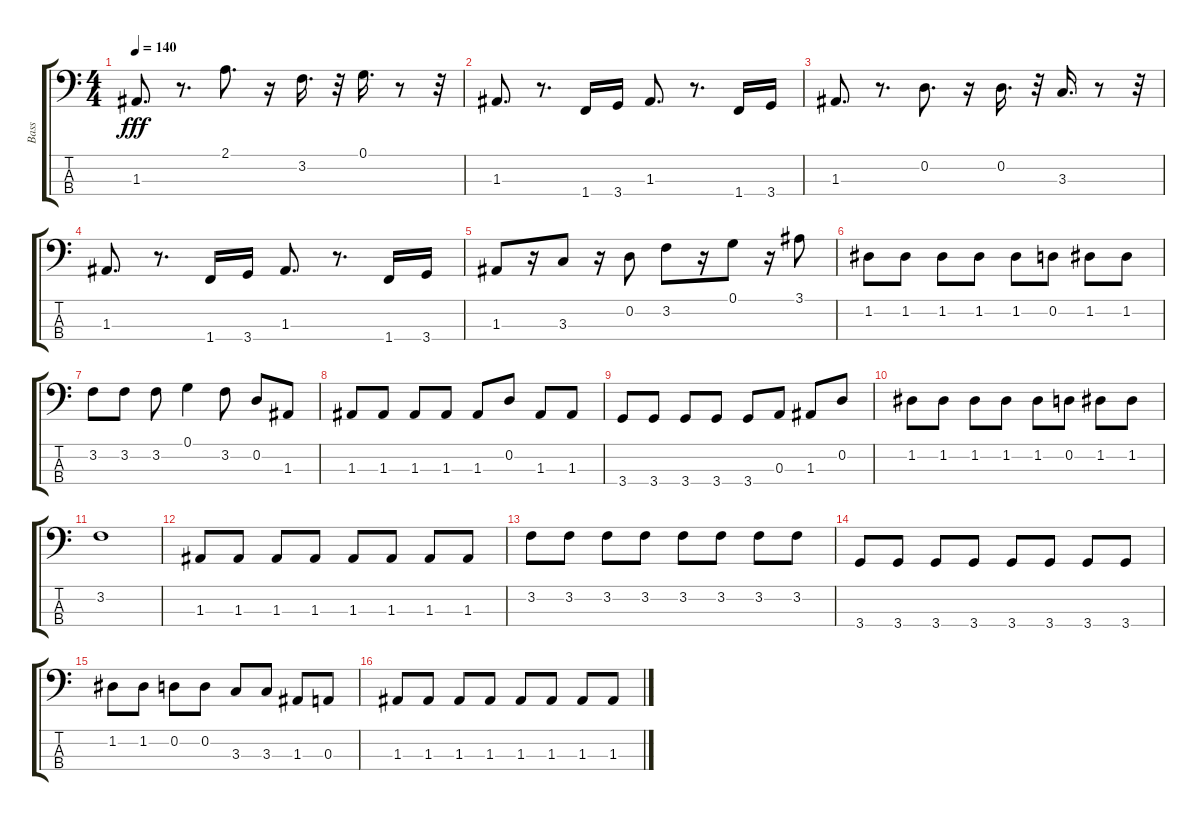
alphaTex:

\track ("Bass" "Bass") {instrument electricbassfinger}
\staff {score tabs}
\tuning (G2 D2 A1 E1) {hide}
\ts (4 4)
\tempo 140
\clef f4
\ks c
1.3.8{d dy fff} r.8{d} 2.1.8{d} r.16 3.2.16{d} r.32 0.1.16{d} r.8 r.32 |
1.3.8{d} r.8{d} 1.4.16 3.4.16 1.3.8{d} r.8{d} 1.4.16 3.4.16 |
1.3.8{d} r.8{d} 0.2.8{d} r.16 0.2.16{d} r.32 3.3.16{d} r.8 r.32 |
1.3.8{d} r.8{d} 1.4.16 3.4.16 1.3.8{d} r.8{d} 1.4.16 3.4.16 |
1.3.8 r.16 3.3.8 r.16 0.2.8 3.2.8 r.16 0.1.8 r.16 3.1.8 |
1.2.8 1.2.8 1.2.8 1.2.8 1.2.8 0.2.8 1.2.8 1.2.8 |
3.2.8 3.2.8 3.2.8 0.1.4 3.2.8 0.2.8 1.3.8 |
1.3.8 1.3.8 1.3.8 1.3.8 1.3.8 0.2.8 1.3.8 1.3.8 |
3.4.8 3.4.8 3.4.8 3.4.8 3.4.8 0.3.8 1.3.8 0.2.8 |
1.2.8 1.2.8 1.2.8 1.2.8 1.2.8 0.2.8 1.2.8 1.2.8 |
3.2.1 |
1.3.8 1.3.8 1.3.8 1.3.8 1.3.8 1.3.8 1.3.8 1.3.8 |
3.2.8 3.2.8 3.2.8 3.2.8 3.2.8 3.2.8 3.2.8 3.2.8 |
3.4.8 3.4.8 3.4.8 3.4.8 3.4.8 3.4.8 3.4.8 3.4.8 |
1.2.8 1.2.8 0.2.8 0.2.8 3.3.8 3.3.8 1.3.8 0.3.8 |
1.3.8 1.3.8 1.3.8 1.3.8 1.3.8 1.3.8 1.3.8 1.3.8
